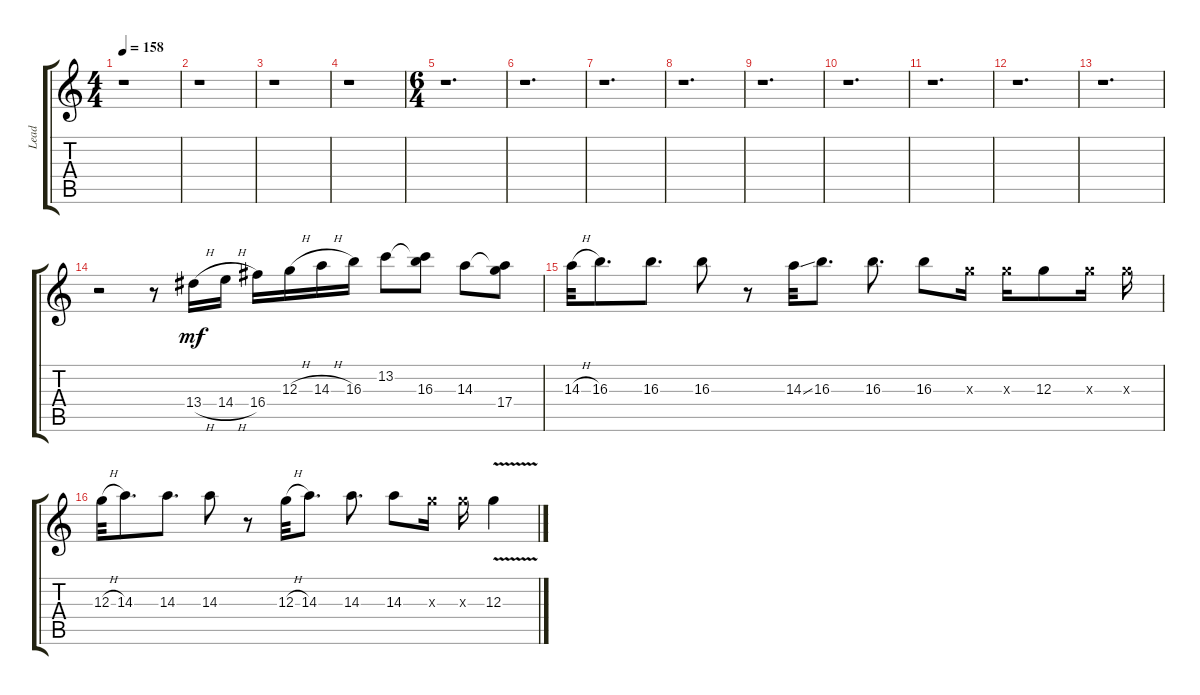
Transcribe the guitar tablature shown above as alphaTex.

\track ("Lead" "Lead") {instrument overdrivenguitar}
\staff {score tabs}
\tuning (E4 B3 G3 D3 A2 E2) {hide}
\ts (4 4)
\tempo 158
\clef g2
\ks c
r.1{dy mf} |
r.1 |
r.1 |
r.1 |
\ts (6 4)
r.1{d} |
r.1{d} |
r.1{d} |
r.1{d} |
r.1{d} |
r.1{d} |
r.1{d} |
r.1{d} |
r.1{d} |
r.2 r.8 13.4{h}.16 14.4{h}.16 16.4.16 12.3{h}.16 14.3{h}.16 16.3.16 13.2.8 (13.2{t} 16.3).8 14.3.8 (14.3{t} 17.4).8 |
14.3{h}.32 16.3.8{d} 16.3.8{d} 16.3.8 r.8 14.3{ss}.32 16.3.8{d} 16.3.8{d} 16.3.8 12.3{x}.16 12.3{x}.16 12.3.8 12.3{x}.16 12.3{x}.16 |
12.3{h}.32 14.3.8{d} 14.3.8{d} 14.3.8 r.8 12.3{h}.32 14.3.8{d} 14.3.8{d} 14.3.8 12.3{x}.16 12.3{x}.16 12.3{v}.4
